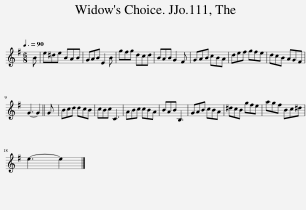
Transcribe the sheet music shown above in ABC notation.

X:1
L:1/8
Q:3/8=90
M:6/8
I:linebreak $
K:Emin
V:1 treble
V:1
 B | e^de BAB | GAB E2 B | gfg dcd | BAB G2 F | %5
 GAB cBA | def gfe | dcB AGF |$ G3- G2 || G | %10
 Bcd dcB | cBc C3 | ABc cBA | BAB B,3 | GAB cBA | %15
 ^dcB gfe | agf Bc^d |$ e3- e2 |] %18
